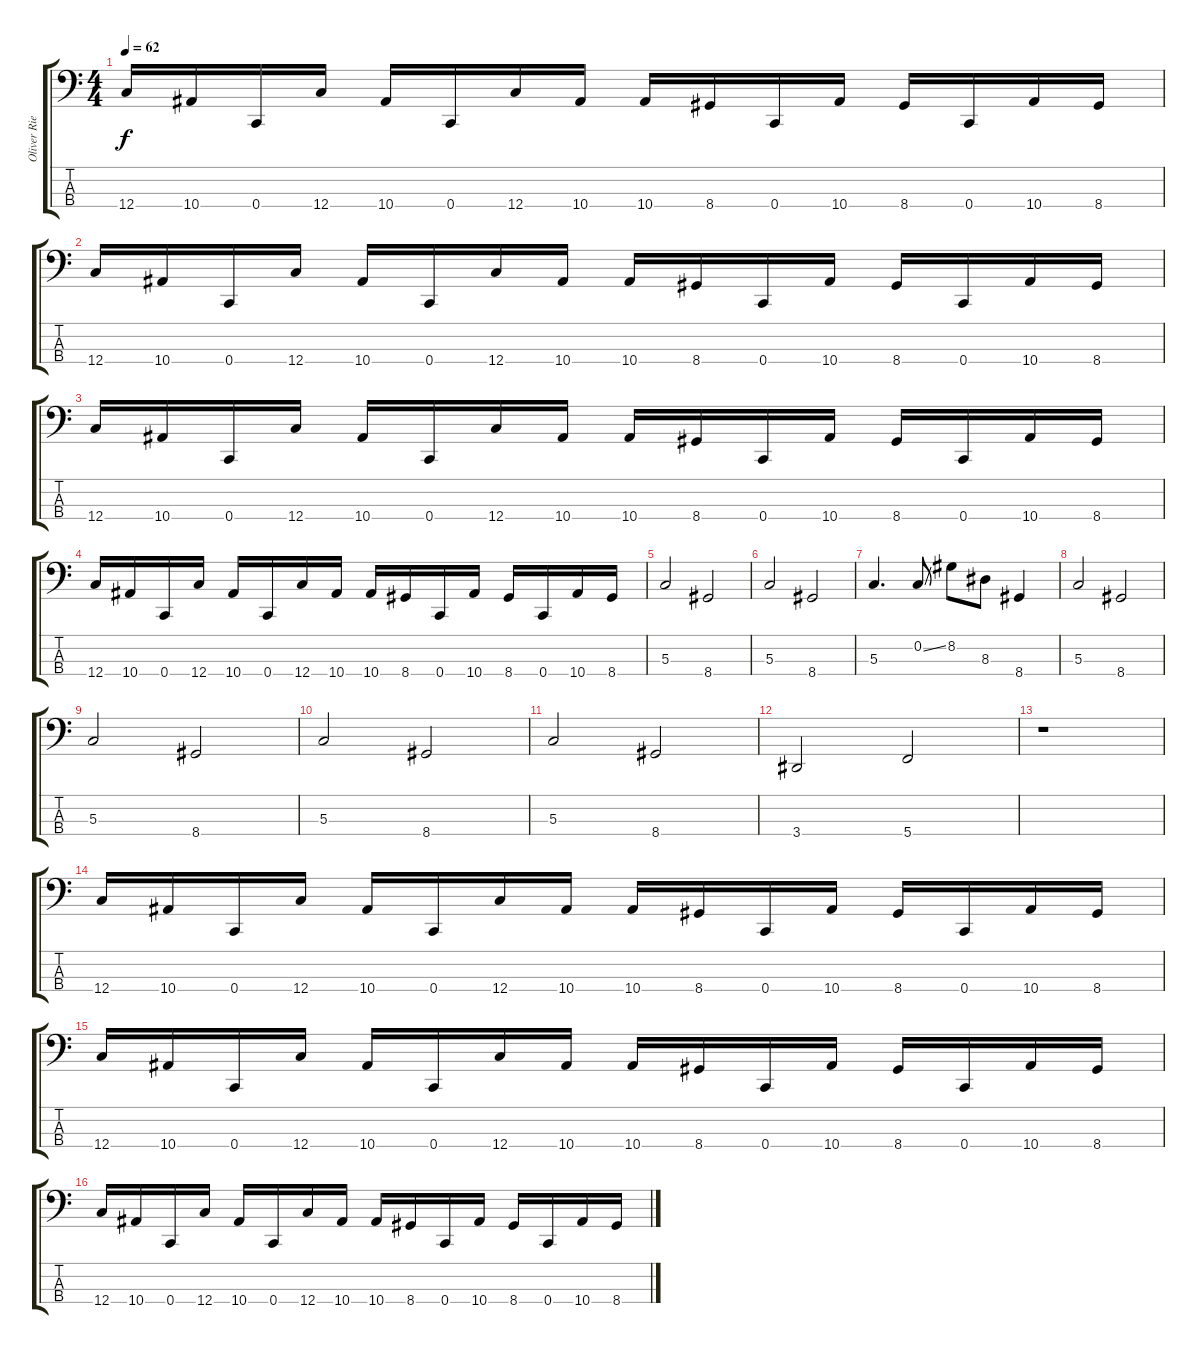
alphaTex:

\track ("Oliver Riedel" "Oliver Rie") {instrument electricbassfinger}
\staff {score tabs}
\tuning (F2 C2 G1 C1) {hide}
\ts (4 4)
\tempo 62
\clef f4
\ks c
12.4.16{dy f} 10.4.16 0.4.16 12.4.16 10.4.16 0.4.16 12.4.16 10.4.16 10.4.16 8.4.16 0.4.16 10.4.16 8.4.16 0.4.16 10.4.16 8.4.16 |
12.4.16 10.4.16 0.4.16 12.4.16 10.4.16 0.4.16 12.4.16 10.4.16 10.4.16 8.4.16 0.4.16 10.4.16 8.4.16 0.4.16 10.4.16 8.4.16 |
12.4.16 10.4.16 0.4.16 12.4.16 10.4.16 0.4.16 12.4.16 10.4.16 10.4.16 8.4.16 0.4.16 10.4.16 8.4.16 0.4.16 10.4.16 8.4.16 |
12.4.16 10.4.16 0.4.16 12.4.16 10.4.16 0.4.16 12.4.16 10.4.16 10.4.16 8.4.16 0.4.16 10.4.16 8.4.16 0.4.16 10.4.16 8.4.16 |
5.3.2 8.4.2 |
5.3.2 8.4.2 |
5.3.4{d} 0.2{ss}.8 8.2.8 8.3.8 8.4.4 |
5.3.2 8.4.2 |
5.3.2 8.4.2 |
5.3.2 8.4.2 |
5.3.2 8.4.2 |
3.4.2 5.4.2 |
r.1 |
12.4.16 10.4.16 0.4.16 12.4.16 10.4.16 0.4.16 12.4.16 10.4.16 10.4.16 8.4.16 0.4.16 10.4.16 8.4.16 0.4.16 10.4.16 8.4.16 |
12.4.16 10.4.16 0.4.16 12.4.16 10.4.16 0.4.16 12.4.16 10.4.16 10.4.16 8.4.16 0.4.16 10.4.16 8.4.16 0.4.16 10.4.16 8.4.16 |
12.4.16 10.4.16 0.4.16 12.4.16 10.4.16 0.4.16 12.4.16 10.4.16 10.4.16 8.4.16 0.4.16 10.4.16 8.4.16 0.4.16 10.4.16 8.4.16
